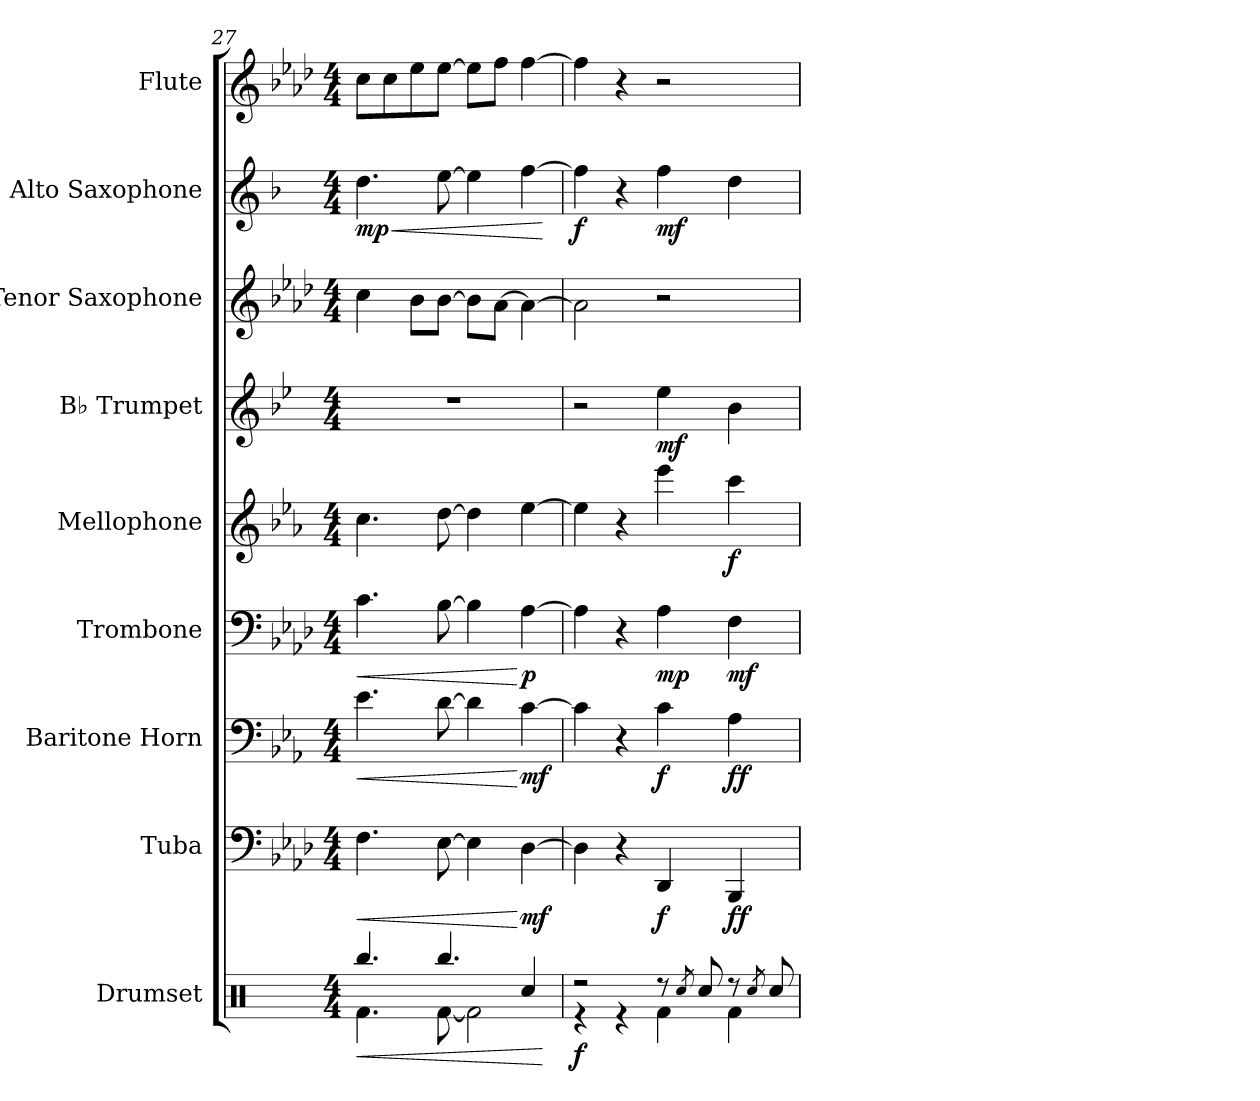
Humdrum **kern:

**kern	**dynam	**kern	**dynam	**kern	**dynam	**kern	**dynam	**kern	**dynam	**kern	**dynam	**kern	**kern	**dynam	**kern
*part9	*part9	*part8	*part8	*part7	*part7	*part6	*part6	*part5	*part5	*part4	*part4	*part3	*part2	*part2	*part1
*staff9	*staff9	*staff8	*staff8	*staff7	*staff7	*staff6	*staff6	*staff5	*staff5	*staff4	*staff4	*staff3	*staff2	*staff2	*staff1
*I"Drumset	*	*I"Tuba	*	*I"Baritone Horn	*	*I"Trombone	*	*I"Mellophone	*	*I"B♭ Trumpet	*	*I"Tenor Saxophone	*I"Alto Saxophone	*	*I"Flute
*I'Drs.	*	*I'Tba.	*	*I'Bar. Hn.	*	*I'Tbn.	*	*I'Mph.	*	*I'B♭ Tpt.	*	*I'T. Sax.	*I'A. Sax.	*	*I'Fl.
*clefX	*	*clefF4	*	*clefF4	*	*clefF4	*	*clefG2	*	*clefG2	*	*clefG2	*clefG2	*	*clefG2
*	*	*	*	*ITrd4c7	*	*	*	*ITrd4c7	*	*ITrd1c2	*	*ITrd8c14	*ITrd5c9	*	*
*k[]	*	*k[b-e-a-d-]	*	*k[b-e-a-d-]	*	*k[b-e-a-d-]	*	*k[b-e-a-d-]	*	*k[b-e-a-d-]	*	*k[b-e-a-d-]	*k[b-e-a-d-]	*	*k[b-e-a-d-]
*M4/4	*	*M4/4	*	*M4/4	*	*M4/4	*	*M4/4	*	*M4/4	*	*M4/4	*M4/4	*	*M4/4
=27	=27	=27	=27	=27	=27	=27	=27	=27	=27	=27	=27	=27	=27	=27	=27
!	!LO:HP:b	!	!LO:HP:b	!	!LO:HP:b	!	!LO:HP:b	!	!	!	!	!	!	!LO:HP:b	!
*^	*	*	*	*	*	*	*	*	*	*	*	*	*	*	*
!	!	!	!	!	!	!	!	!	!	!	!	!	!	!	!LO:DY:n=1:b	!
4.Rbb/	4.Rf\	<	4.F\	<	4.A-\	<	4.c\	<	4.f\	.	1r	.	4c\	4.f\	< mp	8cc\L
.	.	.	.	.	.	.	.	.	.	.	.	.	.	.	.	8cc\
.	.	.	.	.	.	.	.	.	.	.	.	.	8B-\L	.	.	8ee-\
4.Rbb/	[8Rf\	.	[8E-\	.	[8G\	.	[8B-\	.	[8g\	.	.	.	[8B-\J	[8g\	.	[8ee-\J
.	2Rf\]	.	4E-\]	.	4G\]	.	4B-\]	.	4g\]	.	.	.	8B-\L]	4g\]	.	8ee-\L]
.	.	.	.	.	.	.	.	.	.	.	.	.	[8A-\J	.	.	8ff\J
!	!	!	!	!LO:DY:n=1:b	!	!LO:DY:n=1:b	!	!LO:DY:n=1:b	!	!	!	!	!	!	!	!
4Rcc/	.	.	[4D-\	[ mf	[4F\	[ mf	[4A-\	[ p	[4a-\	.	.	.	4A-\_	[4a-\	.	[4ff\
*v	*v	*	*	*	*	*	*	*	*	*	*	*	*	*	*	*
.	[	.	.	.	.	.	.	.	.	.	.	.	.	[	.
=28	=28	=28	=28	=28	=28	=28	=28	=28	=28	=28	=28	=28	=28	=28	=28
*^	*	*	*	*	*	*	*	*	*	*	*	*	*	*	*
!	!	!LO:DY:b	!	!	!	!	!	!	!	!	!	!	!	!	!LO:DY:b	!
2r	4r	f	4D-\]	.	4F\]	.	4A-\]	.	4a-\]	.	2r	.	2A-\]	4a-\]	f	4ff\]
.	4r	.	4r	.	4r	.	4r	.	4r	.	.	.	.	4r	.	4r
!	!	!	!	!LO:DY:b	!	!LO:DY:b	!	!LO:DY:b	!	!	!	!LO:DY:b	!	!	!LO:DY:b	!
8r	4Rf\	.	4DD-/	f	4F\	f	4A-\	mp	4aa-\	.	4dd-\	mf	2r	4a-\	mf	2r
8qRcc/	.	.	.	.	.	.	.	.	.	.	.	.	.	.	.	.
8Rcc/	.	.	.	.	.	.	.	.	.	.	.	.	.	.	.	.
!	!	!	!	!LO:DY:b	!	!LO:DY:b	!	!LO:DY:b	!	!LO:DY:b	!	!	!	!	!	!
8r	4Rf\	.	4BBB-/	ff	4D-\	ff	4F\	mf	4ff\	f	4a-\	.	.	4f\	.	.
8qRcc/	.	.	.	.	.	.	.	.	.	.	.	.	.	.	.	.
8Rcc/	.	.	.	.	.	.	.	.	.	.	.	.	.	.	.	.
*v	*v	*	*	*	*	*	*	*	*	*	*	*	*	*	*	*
=	=	=	=	=	=	=	=	=	=	=	=	=	=	=	=
*-	*-	*-	*-	*-	*-	*-	*-	*-	*-	*-	*-	*-	*-	*-	*-
